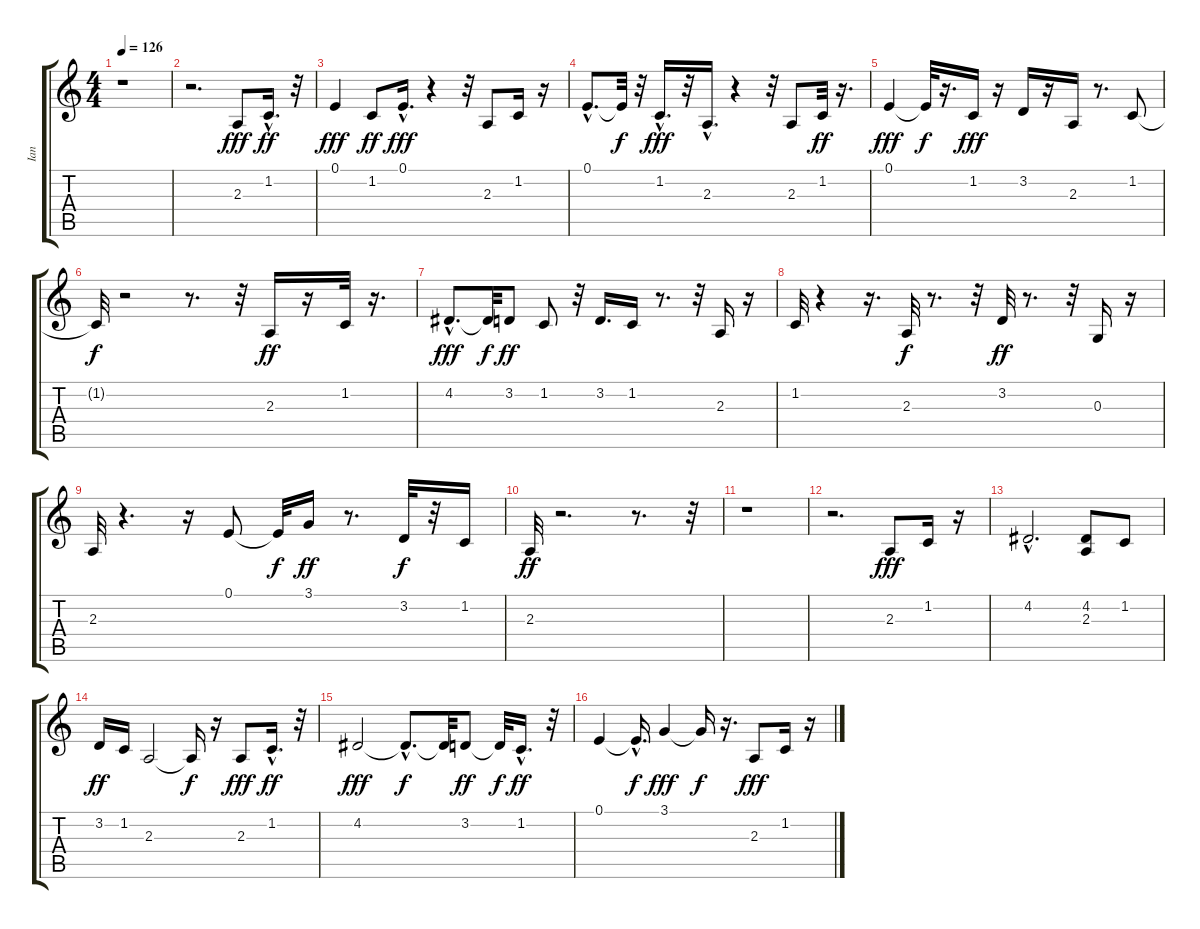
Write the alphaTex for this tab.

\track ("Ian" "Ian") {instrument fx5brightness}
\staff {score tabs}
\tuning (E4 B3 G3 D3 A2 E2) {hide}
\ts (4 4)
\tempo 126
\clef g2
\ks c
r.1{dy f} |
r.2{d} 2.3.8{dy fff} 1.2{hac}.16{d dy ff} r.32 |
0.1.4{dy fff} 1.2.8{dy ff} 0.1{hac}.16{d dy fff} r.4 r.32 2.3.8 1.2.16 r.16 |
0.1{hac}.8{d} 0.1{t}.32{dy f} r.32 1.2{hac}.16{d dy fff} r.32 2.3{hac}.16{d} r.4 r.32 2.3.8 1.2.32{dy ff} r.16{d} |
0.1.4{dy fff} 0.1{t}.32{dy f} r.16{d} 1.2.16{dy fff} r.16 3.2.16 r.16 2.3.16 r.8{d} 1.2.8 |
1.2{t}.32{dy f} r.2 r.8{d} r.32 2.3.16{dy ff} r.16 1.2.32 r.16{d} |
4.2{hac}.8{d dy fff} 4.2{t}.32{dy f} 3.2.8{dy ff} 1.2.8 r.32 3.2.16{d} 1.2.16 r.8{d} r.32 2.3.16 r.16 |
1.2.32 r.4 r.16{d} 2.3.32{dy f} r.8{d} r.32 3.2.32{dy ff} r.8{d} r.32 0.3.16 r.16 |
2.3.32 r.4{d} r.16 0.1.8 0.1{t}.32{dy f} 3.1.16{dy ff} r.8{d} 3.2.32{dy f} r.32 1.2.16 |
2.3.32{dy ff} r.2{d} r.8{d} r.32 |
r.1 |
r.2{d} 2.3.8{dy fff} 1.2.16 r.16 |
4.2{hac}.2{d} (4.2 2.3).8 1.2.8 |
3.2.16{dy ff} 1.2.16 2.3.2 2.3{t}.16{dy f} r.16 2.3.8{dy fff} 1.2{hac}.16{d dy ff} r.32 |
4.2.2{dy fff} 4.2{hac t}.8{d dy f} 4.2{t}.32 3.2.8{dy ff} 3.2{t}.32{dy f} 1.2{hac}.16{d dy ff} r.32 |
0.1.4 0.1{hac t}.16{d dy f} 3.1.4{dy fff} 3.1{t}.16{dy f} r.16{d} 2.3.8{dy fff} 1.2.16 r.16
